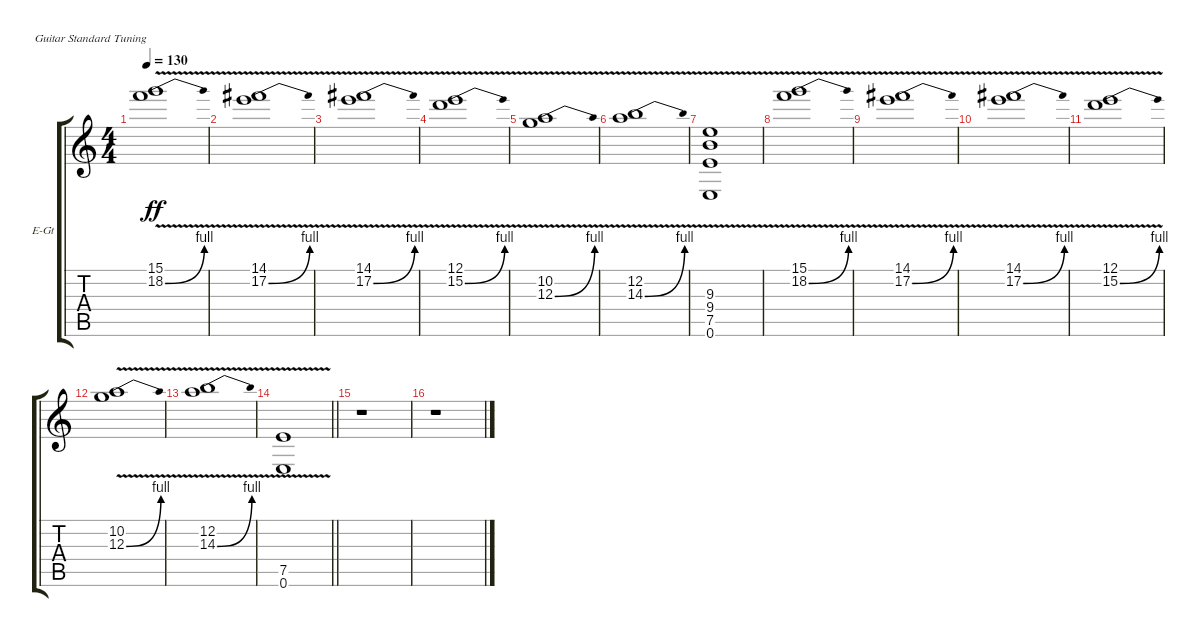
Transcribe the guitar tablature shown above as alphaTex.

\defaultSystemsLayout 4
\bracketExtendMode groupsimilarinstruments
\firstSystemTrackNameOrientation horizontal
\otherSystemsTrackNameOrientation horizontal
\chordDiagramsInScore
\track ("Echo Guitar" "E-Gt") {instrument distortionguitar}
\staff {score tabs}
\tuning (E4 B3 G3 D3 A2 E2)
\ts (4 4)
\scale
0.38796
\tempo 130
\accidentals auto
\clef g2
\ottava regular
\simile none
\scale
0.38796
\ks c
(15.1{v} 18.2{be (bend 0 0 15 4) v}).1{dy ff instrument distortionguitar} |
\scale
0.204013
\scale
0.204013 (14.1{v} 17.2{be (bend 0 0 15 4) v}).1 |
\scale
0.204013
\scale
0.204013 (14.1{v} 17.2{be (bend 0 0 15 4) v}).1 |
\scale
0.204013
\scale
0.204013 (12.1{v} 15.2{be (bend 0 0 15 4) v}).1 |
\scale
0.25
\scale
0.25 (10.2{v} 12.3{be (bend 0 0 15 4) v}).1 |
\scale
0.25
\scale
0.25 (12.2{v} 14.3{be (bend 0 0 15 4) v}).1 |
\scale
0.25 (0.6{v} 7.5 9.4 9.3).1 |
\scale
0.25 (15.1{v} 18.2{be (bend 0 0 15 4) v}).1 |
\scale
0.25 (14.1{v} 17.2{be (bend 0 0 15 4) v}).1 |
\scale
0.25 (14.1{v} 17.2{be (bend 0 0 15 4) v}).1 |
\scale
0.25 (12.1{v} 15.2{be (bend 0 0 15 4) v}).1 |
\scale
0.25 (10.2{v} 12.3{be (bend 0 0 15 4) v}).1 |
\scale
0.25 (12.2{v} 14.3{be (bend 0 0 15 4) v}).1 |
\scale
0.25
\barLineRight lightlight
(7.5{v} 0.6).1 |
\scale
0.25 r.1 |
\scale
0.25 r.1
